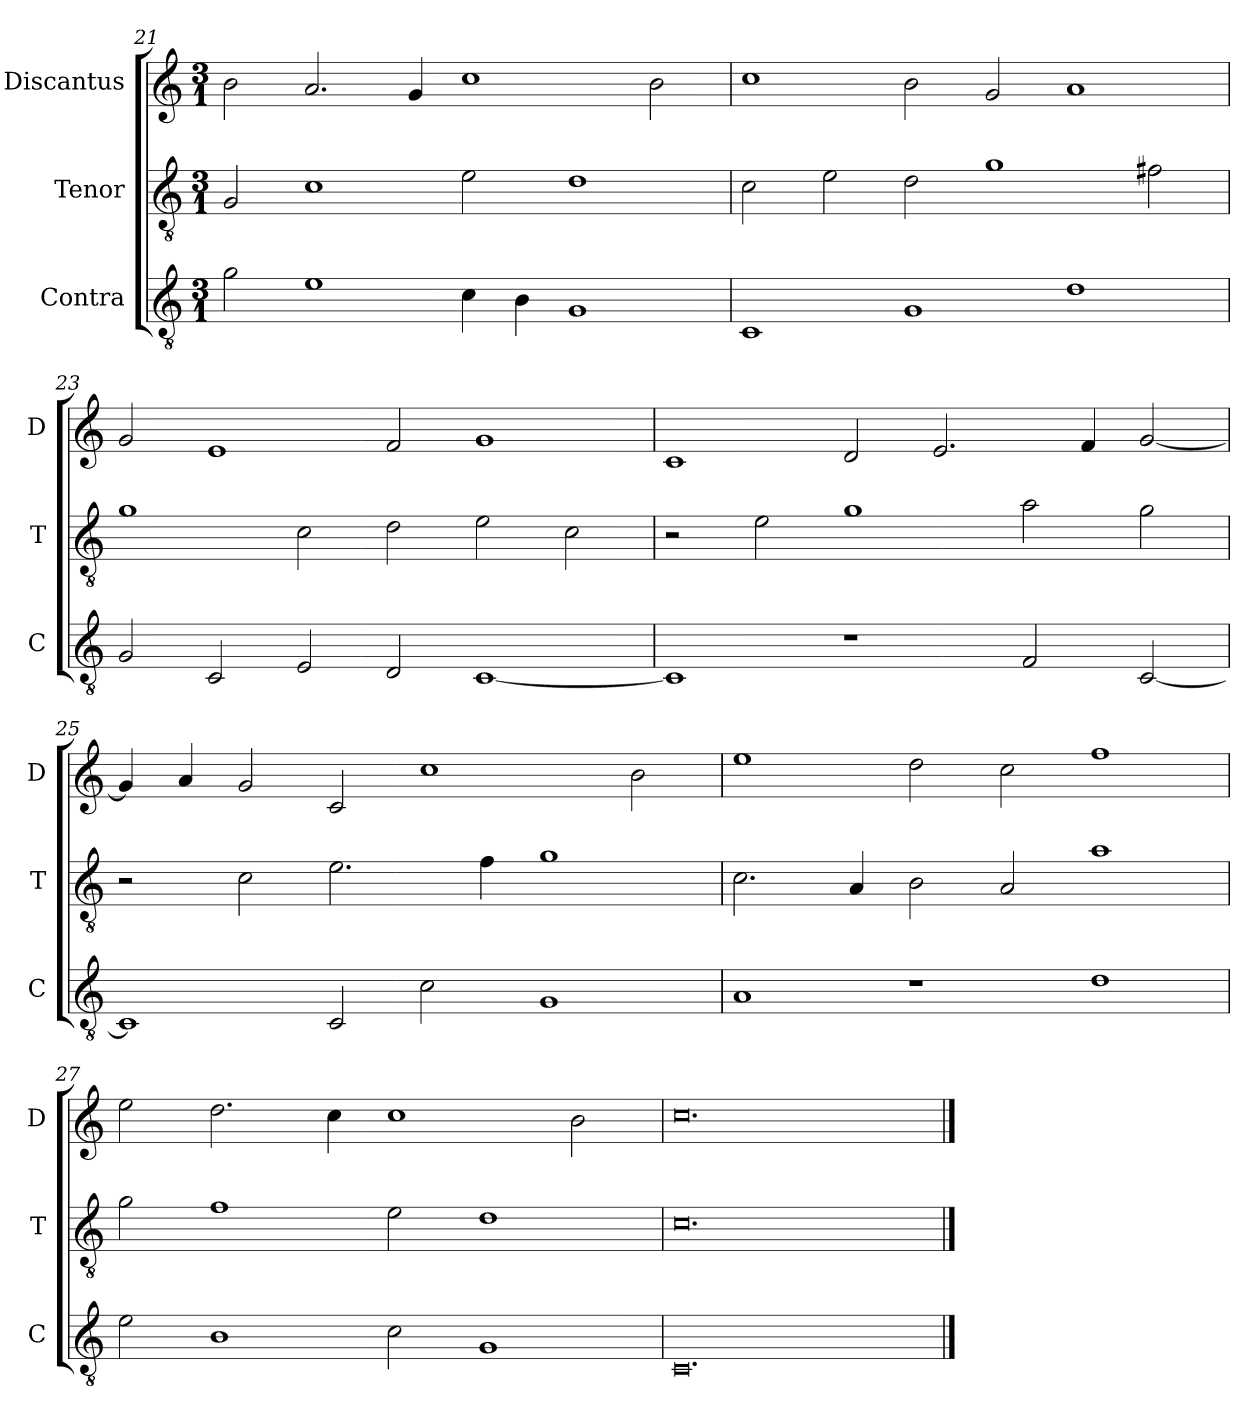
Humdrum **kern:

**kern	**kern	**kern
*part3	*part2	*part1
*staff3	*staff2	*staff1
*I"Contra	*I"Tenor	*I"Discantus
*I'C	*I'T	*I'D
*clefGv2	*clefGv2	*clefG2
*k[]	*k[]	*k[]
*M3/1	*M3/1	*M3/1
=21	=21	=21
2g	2G	2b
1e	1c	2.a
.	.	4g
4c	2e	1cc
4B	.	.
1G	1d	.
.	.	2b
=22	=22	=22
1C	2c	1cc
.	2e	.
1G	2d	2b
.	1g	2g
1d	.	1a
.	2f#X	.
=23	=23	=23
2G	1g	2g
2C	.	1e
2E	2c	.
2D	2d	2f
[1C	2e	1g
.	2c	.
=24	=24	=24
1C]	2r	1c
.	2e	.
1r	1g	2d
.	.	2.e
2F	2a	.
.	.	4f
[2C	2g	[2g
=25	=25	=25
1C]	2r	4g]
.	.	4a
.	2c	2g
2C	2.e	2c
2c	.	1cc
.	4f	.
1G	1g	.
.	.	2b
=26	=26	=26
1A	2.c	1ee
.	4A	.
1r	2B	2dd
.	2A	2cc
1d	1a	1ff
=27	=27	=27
2e	2g	2ee
1B	1f	2.dd
.	.	4cc
2c	2e	1cc
1G	1d	.
.	.	2b
=28	=28	=28
0.C	0.c	0.cc
==	==	==
*-	*-	*-
